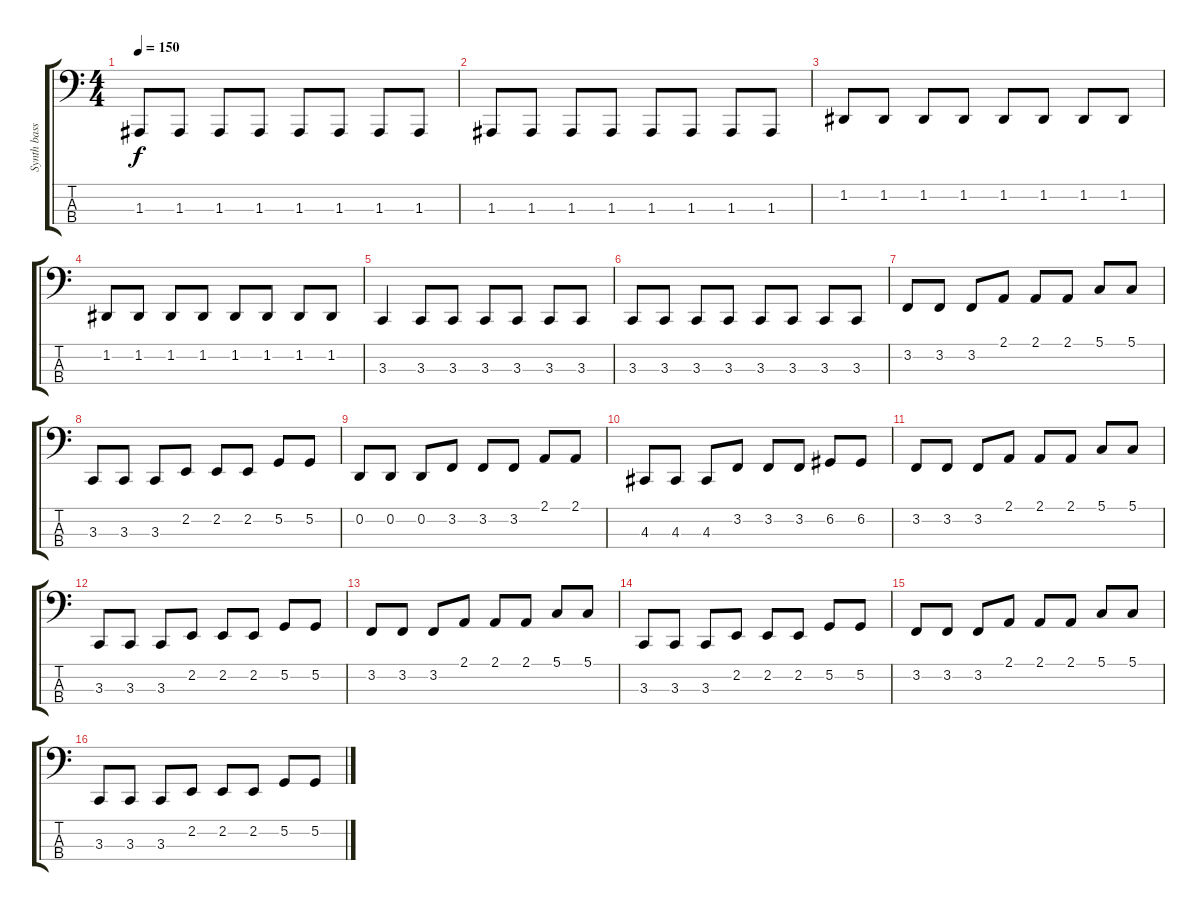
\track ("Synth bass" "Synth bass") {instrument lead1square}
\staff {score tabs}
\tuning (G2 D2 A1 E1) {hide}
\ts (4 4)
\tempo 150
\clef f4
\ks c
1.3.8{dy f} 1.3.8 1.3.8 1.3.8 1.3.8 1.3.8 1.3.8 1.3.8 |
1.3.8 1.3.8 1.3.8 1.3.8 1.3.8 1.3.8 1.3.8 1.3.8 |
1.2.8 1.2.8 1.2.8 1.2.8 1.2.8 1.2.8 1.2.8 1.2.8 |
1.2.8 1.2.8 1.2.8 1.2.8 1.2.8 1.2.8 1.2.8 1.2.8 |
3.3.4 3.3.8 3.3.8 3.3.8 3.3.8 3.3.8 3.3.8 |
3.3.8 3.3.8 3.3.8 3.3.8 3.3.8 3.3.8 3.3.8 3.3.8 |
3.2.8 3.2.8 3.2.8 2.1.8 2.1.8 2.1.8 5.1.8 5.1.8 |
3.3.8 3.3.8 3.3.8 2.2.8 2.2.8 2.2.8 5.2.8 5.2.8 |
0.2.8 0.2.8 0.2.8 3.2.8 3.2.8 3.2.8 2.1.8 2.1.8 |
4.3.8 4.3.8 4.3.8 3.2.8 3.2.8 3.2.8 6.2.8 6.2.8 |
3.2.8 3.2.8 3.2.8 2.1.8 2.1.8 2.1.8 5.1.8 5.1.8 |
3.3.8 3.3.8 3.3.8 2.2.8 2.2.8 2.2.8 5.2.8 5.2.8 |
3.2.8 3.2.8 3.2.8 2.1.8 2.1.8 2.1.8 5.1.8 5.1.8 |
3.3.8 3.3.8 3.3.8 2.2.8 2.2.8 2.2.8 5.2.8 5.2.8 |
3.2.8 3.2.8 3.2.8 2.1.8 2.1.8 2.1.8 5.1.8 5.1.8 |
3.3.8 3.3.8 3.3.8 2.2.8 2.2.8 2.2.8 5.2.8 5.2.8
